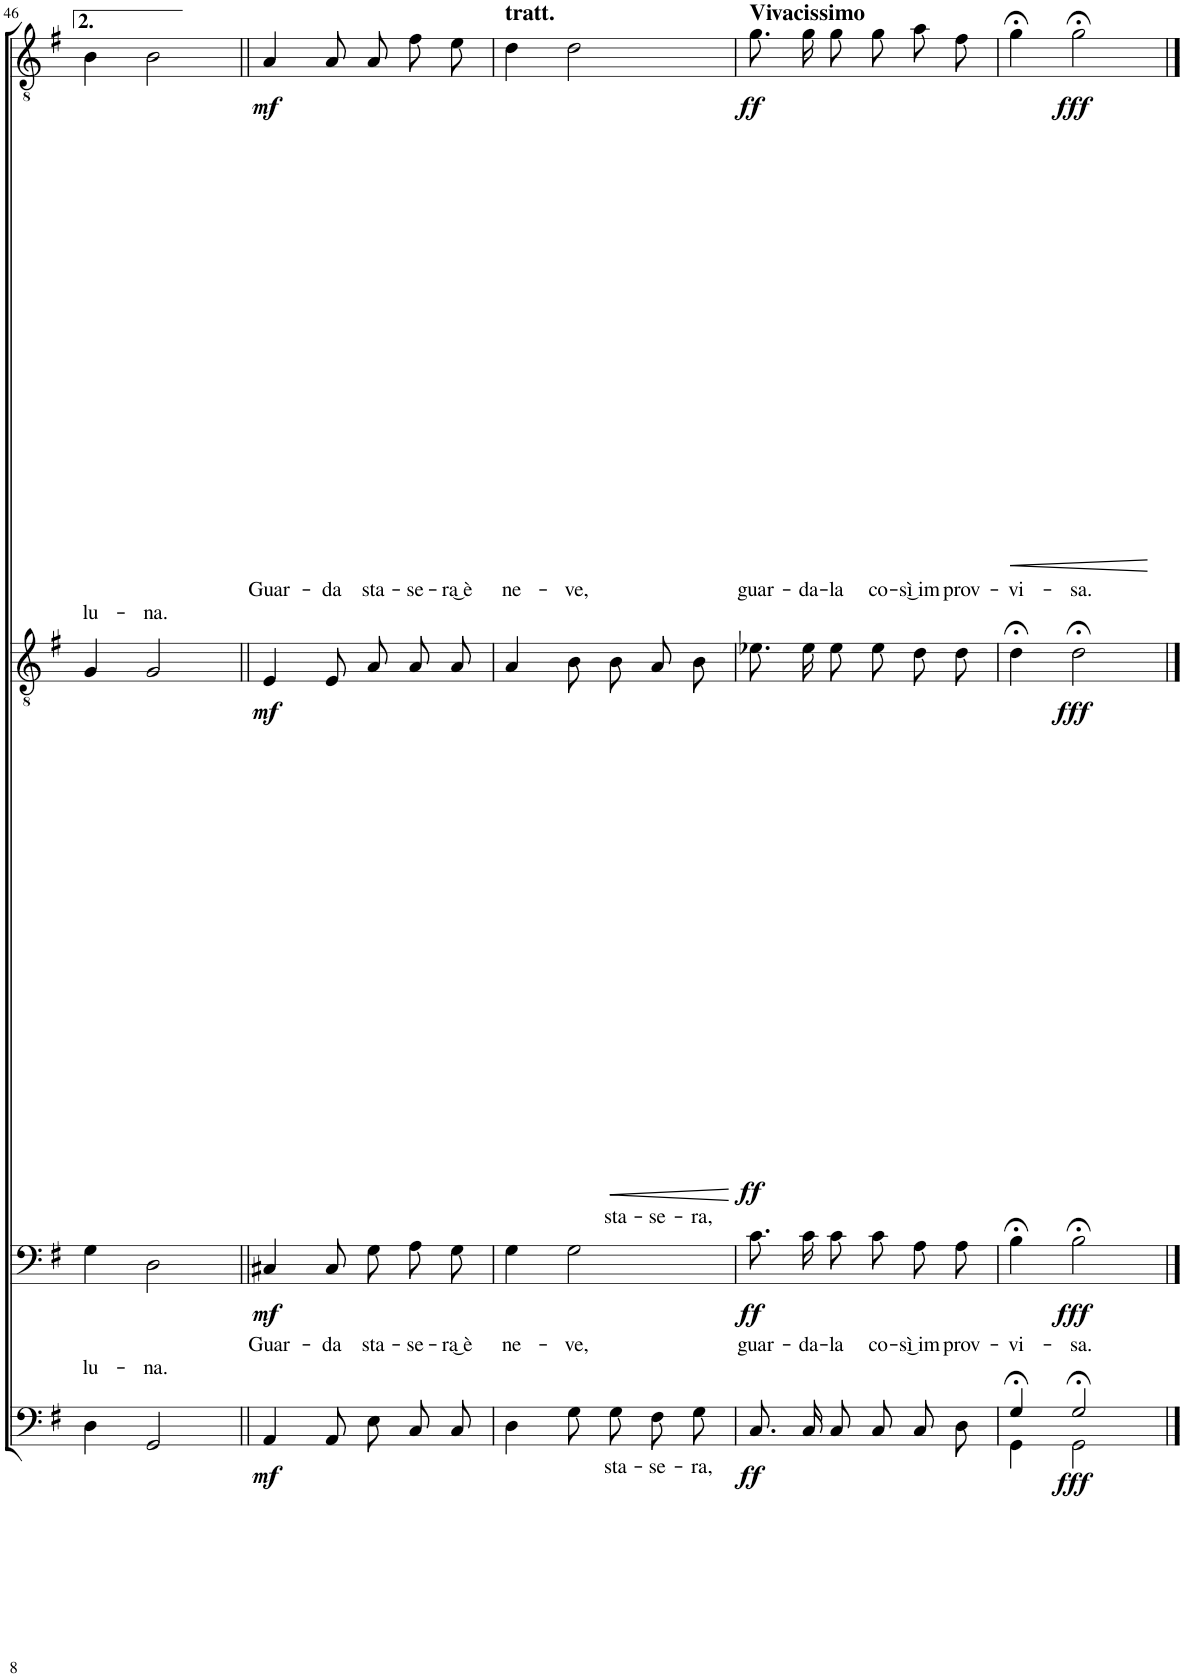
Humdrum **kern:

**kern	**text	**dynam	**kern	**text	**text	**dynam	**kern	**text	**dynam	**kern	**text	**text	**dynam
*part4	*part4	*part4	*part3	*part3	*part3	*part3	*part2	*part2	*part2	*part1	*part1	*part1	*part1
*staff4	*staff4	*staff4	*staff3	*staff3	*staff3	*staff3	*staff2	*staff2	*staff2	*staff1	*staff1	*staff1	*staff1
*I"Bas	*	*	*I"Bar	*	*	*	*I"T2	*	*	*I"T1	*	*	*
!!LO:PB:g=z
*clefF4	*	*	*clefF4	*	*	*	*clefGv2	*	*	*clefGv2	*	*	*
*k[f#]	*	*	*k[f#]	*	*	*	*k[f#]	*	*	*k[f#]	*	*	*
*M3/4	*	*	*M3/4	*	*	*	*M3/4	*	*	*M3/4	*	*	*
=46	=46	=46	=46	=46	=46	=46	=46	=46	=46	=46	=46	=46	=46
!	!	!	!	!	!LO:LY:b	!	!	!	!	!	!	!LO:LY:b	!
4D\	.	.	4G\	.	lu-	.	4G/	.	.	4B\	.	lu-	.
!	!	!	!	!	!LO:LY:b	!	!	!	!	!	!	!LO:LY:b	!
2GG/	.	.	2D\	.	-na.	.	2G/	.	.	2B\	.	-na.	.
=47||	=47||	=47||	=47||	=47||	=47||	=47||	=47||	=47||	=47||	=47||	=47||	=47||	=47||
!	!	!LO:DY:b	!	!LO:LY:b	!	!LO:DY:b	!	!	!LO:DY:b	!	!LO:LY:b	!	!LO:DY:b
4AA/	.	mf	4C#X/	Guar-	.	mf	4E/	.	mf	4A/	Guar-	.	mf
!	!	!	!	!LO:LY:b	!	!	!	!	!	!	!LO:LY:b	!	!
8AA/L	.	.	8C#\L	-da	.	.	8E/L	.	.	8A/L	-da	.	.
!	!	!	!	!LO:LY:b	!	!	!	!	!	!	!LO:LY:b	!	!
8E/J	.	.	8G\J	sta-	.	.	8A/J	.	.	8A/J	sta-	.	.
!	!	!	!	!LO:LY:b	!	!	!	!	!	!	!LO:LY:b	!	!
8C/L	.	.	8A\L	-se-	.	.	8A/L	.	.	8f#\L	-se-	.	.
!	!	!	!	!LO:LY:b	!	!	!	!	!	!	!LO:LY:b	!	!
8C/J	.	.	8G\J	-ra͜ è	.	.	8A/J	.	.	8e\J	-ra͜ è	.	.
=48	=48	=48	=48	=48	=48	=48	=48	=48	=48	=48	=48	=48	=48
!	!	!	!	!	!	!	!	!	!	!LO:TX:a:B:t=tratt.	!	!	!
!	!	!	!	!LO:LY:b	!	!	!	!	!	!	!LO:LY:b	!	!
4D\	.	.	4G\	ne-	.	.	4A/	.	.	4d\	ne-	.	.
!	!	!	!	!LO:LY:b	!	!	!	!	!	!	!LO:LY:b	!	!
8G\L	.	.	2G\	-ve,	.	.	8B\L	.	.	2d\	-ve,	.	.
!	!LO:LY:b	!	!	!	!	!	!	!LO:LY:b	!LO:HP:b	!	!	!	!
8G\J	sta-	.	.	.	.	.	8B\J	sta-	<	.	.	.	.
!	!LO:LY:b	!	!	!	!	!	!	!LO:LY:b	!	!	!	!	!
8F#\L	-se-	.	.	.	.	.	8A/L	-se-	.	.	.	.	.
!	!LO:LY:b	!	!	!	!	!	!	!LO:LY:b	!	!	!	!	!
8G\J	-ra,	.	.	.	.	.	8B/J	-ra,	.	.	.	.	.
.	.	.	.	.	.	.	.	.	[	.	.	.	.
=49	=49	=49	=49	=49	=49	=49	=49	=49	=49	=49	=49	=49	=49
!	!	!	!	!	!	!	!	!	!	!LO:TX:a:B:t=Vivacissimo	!	!	!
!	!	!LO:DY:b	!	!LO:LY:b	!	!LO:DY:b	!	!	!LO:DY:b	!	!LO:LY:b	!	!LO:DY:b
8.C/L	.	ff	8.c\L	guar-	.	ff	8.e-X\L	.	ff	8.g\L	guar-	.	ff
!	!	!	!	!LO:LY:b	!	!	!	!	!	!	!LO:LY:b	!	!
16C/Jk	.	.	16c\Jk	-da-	.	.	16e-\Jk	.	.	16g\Jk	-da-	.	.
!	!	!	!	!LO:LY:b	!	!	!	!	!	!	!LO:LY:b	!	!
8C/L	.	.	8c\L	-la	.	.	8e-\L	.	.	8g\L	-la	.	.
!	!	!	!	!LO:LY:b	!	!	!	!	!	!	!LO:LY:b	!	!
8C/J	.	.	8c\J	co-	.	.	8e-\J	.	.	8g\J	co-	.	.
!	!	!	!	!LO:LY:b	!	!	!	!	!	!	!LO:LY:b	!	!
8C/L	.	.	8A\L	-sì͜ im-	.	.	8d\L	.	.	8a\L	-sì͜ im-	.	.
!	!	!	!	!LO:LY:b	!	!	!	!	!	!	!LO:LY:b	!	!
8D/J	.	.	8A\J	-prov-	.	.	8d\J	.	.	8f#\J	-prov-	.	.
=50	=50	=50	=50	=50	=50	=50	=50	=50	=50	=50	=50	=50	=50
*^	*	*	*	*	*	*	*	*	*	*	*	*	*
!	!	!	!	!	!LO:LY:b	!	!	!	!	!	!	!LO:LY:b	!	!LO:HP:b
4G;</	4GG\	.	.	4B;<\	-vi-	.	.	4d;<\	.	.	4g;<\	-vi-	.	<
!	!	!	!LO:DY:b	!	!LO:LY:b	!	!LO:DY:b	!	!	!LO:DY:b	!	!LO:LY:b	!	!LO:DY:b
2G;</	2GG\	.	fff	2B;<\	-sa.	.	fff	2d;<\	.	fff	2g;<\	-sa.	.	fff
*v	*v	*	*	*	*	*	*	*	*	*	*	*	*	*
.	.	.	.	.	.	.	.	.	.	.	.	.	[
==	==	==	==	==	==	==	==	==	==	==	==	==	==
*-	*-	*-	*-	*-	*-	*-	*-	*-	*-	*-	*-	*-	*-
